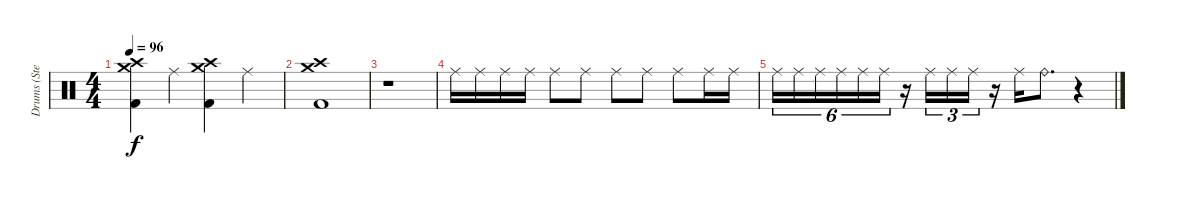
\track ("Drums (Steven)" "Drums (Ste") {instrument percussion}
\staff {score}
\articulation defaults
\ts (4 4)
\tempo 96
\clef neutral
\ks c
("Crash high (hit)" "Crash medium (hit)" "Kick (hit) 2").4{dy f} "Ride (middle)".4 ("Crash high (hit)" "Crash medium (hit)" "Kick (hit) 2").4 "Ride (middle)".4 |
("Crash high (hit)" "Crash medium (hit)" "Kick (hit) 2").1 |
r.1 |
"Ride (middle)".16 "Ride (middle)".16 "Ride (middle)".16 "Ride (middle)".16 "Ride (middle)".8 "Ride (middle)".8 "Ride (middle)".8 "Ride (middle)".8 "Ride (middle)".8 "Ride (middle)".16 "Ride (middle)".16 |
"Ride (middle)".16{tu (6 4)} "Ride (middle)".16{tu (6 4)} "Ride (middle)".16{tu (6 4)} "Ride (middle)".16{tu (6 4)} "Ride (middle)".16{tu (6 4)} "Ride (middle)".16{tu (6 4)} r.16 "Ride (middle)".16{tu (3 2)} "Ride (middle)".16{tu (3 2)} "Ride (middle)".16{tu (3 2)} r.16 "Ride (middle)".16 "Ride (bell)".8{d} r.4
